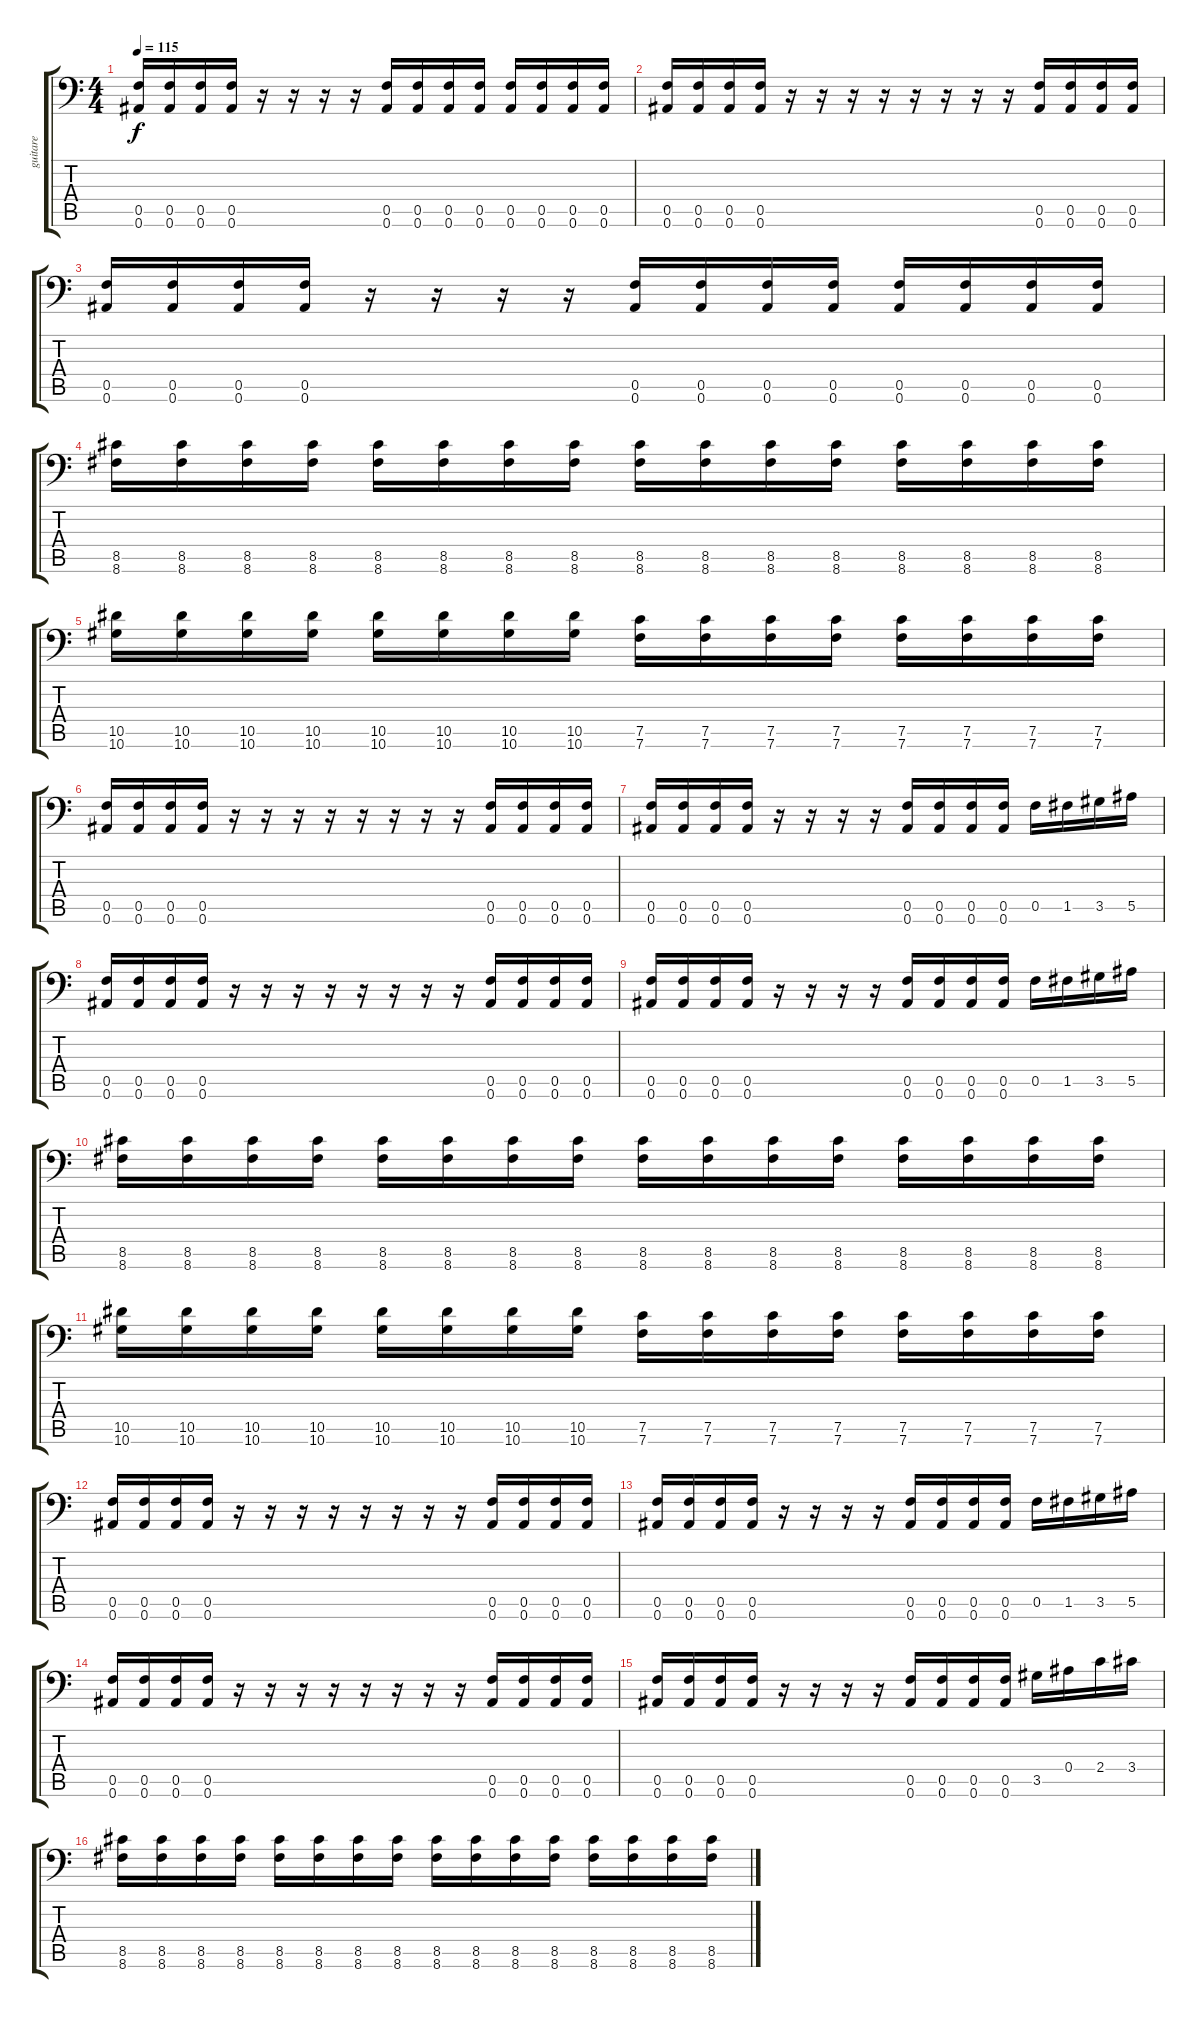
\track ("guitare" "guitare") {instrument overdrivenguitar}
\staff {score tabs}
\tuning (C4 G3 Eb3 Bb2 F2 Bb1) {hide}
\ts (4 4)
\tempo 115
\clef f4
\ks c
(0.5 0.6).16{dy f} (0.5 0.6).16 (0.5 0.6).16 (0.5 0.6).16 r.16 r.16 r.16 r.16 (0.5 0.6).16 (0.5 0.6).16 (0.5 0.6).16 (0.5 0.6).16 (0.5 0.6).16 (0.5 0.6).16 (0.5 0.6).16 (0.5 0.6).16 |
(0.5 0.6).16 (0.5 0.6).16 (0.5 0.6).16 (0.5 0.6).16 r.16 r.16 r.16 r.16 r.16 r.16 r.16 r.16 (0.5 0.6).16 (0.5 0.6).16 (0.5 0.6).16 (0.5 0.6).16 |
(0.5 0.6).16 (0.5 0.6).16 (0.5 0.6).16 (0.5 0.6).16 r.16 r.16 r.16 r.16 (0.5 0.6).16 (0.5 0.6).16 (0.5 0.6).16 (0.5 0.6).16 (0.5 0.6).16 (0.5 0.6).16 (0.5 0.6).16 (0.5 0.6).16 |
(8.5 8.6).16 (8.5 8.6).16 (8.5 8.6).16 (8.5 8.6).16 (8.5 8.6).16 (8.5 8.6).16 (8.5 8.6).16 (8.5 8.6).16 (8.5 8.6).16 (8.5 8.6).16 (8.5 8.6).16 (8.5 8.6).16 (8.5 8.6).16 (8.5 8.6).16 (8.5 8.6).16 (8.5 8.6).16 |
(10.5 10.6).16 (10.5 10.6).16 (10.5 10.6).16 (10.5 10.6).16 (10.5 10.6).16 (10.5 10.6).16 (10.5 10.6).16 (10.5 10.6).16 (7.5 7.6).16 (7.5 7.6).16 (7.5 7.6).16 (7.5 7.6).16 (7.5 7.6).16 (7.5 7.6).16 (7.5 7.6).16 (7.5 7.6).16 |
(0.5 0.6).16 (0.5 0.6).16 (0.5 0.6).16 (0.5 0.6).16 r.16 r.16 r.16 r.16 r.16 r.16 r.16 r.16 (0.5 0.6).16 (0.5 0.6).16 (0.5 0.6).16 (0.5 0.6).16 |
(0.5 0.6).16 (0.5 0.6).16 (0.5 0.6).16 (0.5 0.6).16 r.16 r.16 r.16 r.16 (0.5 0.6).16 (0.5 0.6).16 (0.5 0.6).16 (0.5 0.6).16 0.5.16 1.5.16 3.5.16 5.5.16 |
(0.5 0.6).16 (0.5 0.6).16 (0.5 0.6).16 (0.5 0.6).16 r.16 r.16 r.16 r.16 r.16 r.16 r.16 r.16 (0.5 0.6).16 (0.5 0.6).16 (0.5 0.6).16 (0.5 0.6).16 |
(0.5 0.6).16 (0.5 0.6).16 (0.5 0.6).16 (0.5 0.6).16 r.16 r.16 r.16 r.16 (0.5 0.6).16 (0.5 0.6).16 (0.5 0.6).16 (0.5 0.6).16 0.5.16 1.5.16 3.5.16 5.5.16 |
(8.5 8.6).16 (8.5 8.6).16 (8.5 8.6).16 (8.5 8.6).16 (8.5 8.6).16 (8.5 8.6).16 (8.5 8.6).16 (8.5 8.6).16 (8.5 8.6).16 (8.5 8.6).16 (8.5 8.6).16 (8.5 8.6).16 (8.5 8.6).16 (8.5 8.6).16 (8.5 8.6).16 (8.5 8.6).16 |
(10.5 10.6).16 (10.5 10.6).16 (10.5 10.6).16 (10.5 10.6).16 (10.5 10.6).16 (10.5 10.6).16 (10.5 10.6).16 (10.5 10.6).16 (7.5 7.6).16 (7.5 7.6).16 (7.5 7.6).16 (7.5 7.6).16 (7.5 7.6).16 (7.5 7.6).16 (7.5 7.6).16 (7.5 7.6).16 |
(0.5 0.6).16 (0.5 0.6).16 (0.5 0.6).16 (0.5 0.6).16 r.16 r.16 r.16 r.16 r.16 r.16 r.16 r.16 (0.5 0.6).16 (0.5 0.6).16 (0.5 0.6).16 (0.5 0.6).16 |
(0.5 0.6).16 (0.5 0.6).16 (0.5 0.6).16 (0.5 0.6).16 r.16 r.16 r.16 r.16 (0.5 0.6).16 (0.5 0.6).16 (0.5 0.6).16 (0.5 0.6).16 0.5.16 1.5.16 3.5.16 5.5.16 |
(0.5 0.6).16 (0.5 0.6).16 (0.5 0.6).16 (0.5 0.6).16 r.16 r.16 r.16 r.16 r.16 r.16 r.16 r.16 (0.5 0.6).16 (0.5 0.6).16 (0.5 0.6).16 (0.5 0.6).16 |
(0.5 0.6).16 (0.5 0.6).16 (0.5 0.6).16 (0.5 0.6).16 r.16 r.16 r.16 r.16 (0.5 0.6).16 (0.5 0.6).16 (0.5 0.6).16 (0.5 0.6).16 3.5.16 0.4.16 2.4.16 3.4.16 |
(8.5 8.6).16 (8.5 8.6).16 (8.5 8.6).16 (8.5 8.6).16 (8.5 8.6).16 (8.5 8.6).16 (8.5 8.6).16 (8.5 8.6).16 (8.5 8.6).16 (8.5 8.6).16 (8.5 8.6).16 (8.5 8.6).16 (8.5 8.6).16 (8.5 8.6).16 (8.5 8.6).16 (8.5 8.6).16
